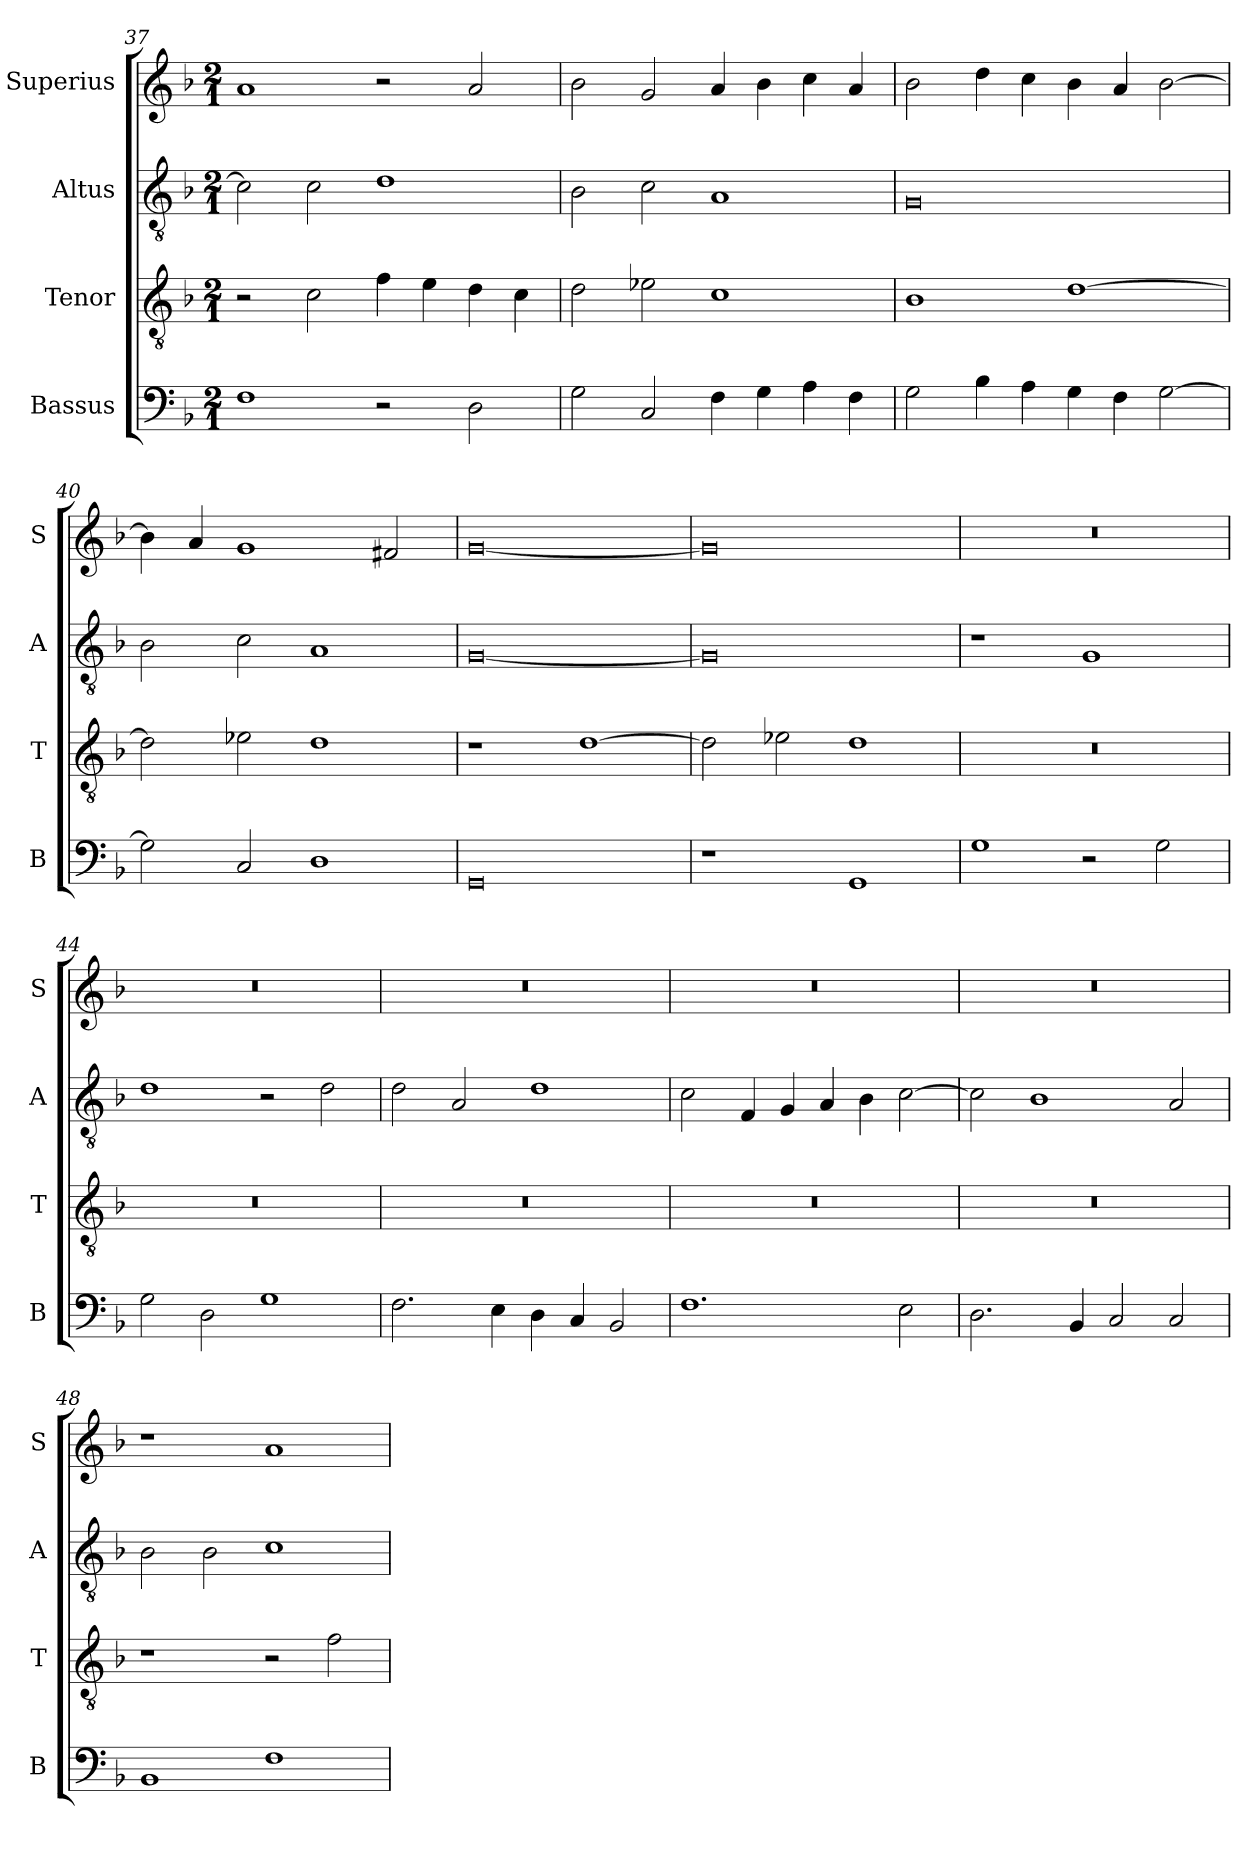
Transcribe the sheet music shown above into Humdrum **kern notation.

**kern	**kern	**kern	**kern
*part4	*part3	*part2	*part1
*staff4	*staff3	*staff2	*staff1
*I"Bassus	*I"Tenor	*I"Altus	*I"Superius
*I'B	*I'T	*I'A	*I'S
*clefF4	*clefGv2	*clefGv2	*clefG2
*k[b-]	*k[b-]	*k[b-]	*k[b-]
*M2/1	*M2/1	*M2/1	*M2/1
=37	=37	=37	=37
1F	2r	2c\]	1a
.	2c\	2c\	.
2r	4f\	1d	2r
.	4e\	.	.
2D\	4d\	.	2a/
.	4c\	.	.
=38	=38	=38	=38
2G\	2d\	2B-\	2b-\
2C/	2e-X\	2c\	2g/
4F\	1c	1A	4a/
4G\	.	.	4b-\
4A\	.	.	4cc\
4F\	.	.	4a/
=39	=39	=39	=39
2G\	1B-	0G	2b-\
4B-\	.	.	4dd\
4A\	.	.	4cc\
4G\	[1d	.	4b-\
4F\	.	.	4a/
[2G\	.	.	[2b-\
=40	=40	=40	=40
2G\]	2d\]	2B-\	4b-\]
.	.	.	4a/
2C/	2e-X\	2c\	1g
1D	1d	1A	.
.	.	.	2f#X/
=41	=41	=41	=41
0GG	1r	[0G	[0g
.	[1d	.	.
=42	=42	=42	=42
1r	2d\]	0G]	0g]
.	2e-X\	.	.
1GG	1d	.	.
=43	=43	=43	=43
1G	0r	1r	0r
2r	.	1G	.
2G\	.	.	.
=44	=44	=44	=44
2G\	0r	1d	0r
2D\	.	.	.
1G	.	2r	.
.	.	2d\	.
=45	=45	=45	=45
2.F\	0r	2d\	0r
.	.	2A/	.
4E\	.	.	.
4D\	.	1d	.
4C/	.	.	.
2BB-/	.	.	.
=46	=46	=46	=46
1.F	0r	2c\	0r
.	.	4F/	.
.	.	4G/	.
.	.	4A/	.
.	.	4B-\	.
2E\	.	[2c\	.
=47	=47	=47	=47
2.D\	0r	2c\]	0r
.	.	1B-	.
4BB-/	.	.	.
2C/	.	.	.
2C/	.	2A/	.
=48	=48	=48	=48
1BB-	1r	2B-\	1r
.	.	2B-\	.
1F	2r	1c	1a
.	2f\	.	.
=	=	=	=
*-	*-	*-	*-
